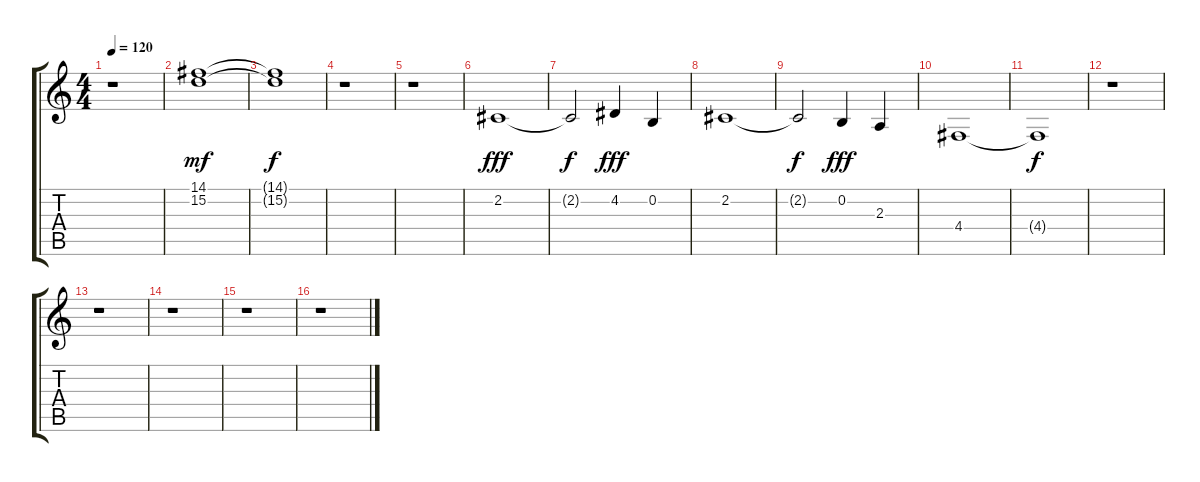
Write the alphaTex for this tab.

\track "" {instrument stringensemble2}
\staff {score tabs}
\tuning (E4 B3 G3 D3 A2 E2) {hide}
\ts (4 4)
\tempo 120
\clef g2
\ks c
r.1{dy f} |
(14.1 15.2).1{dy mf} |
(14.1{t} 15.2{t}).1{dy f} |
r.1 |
r.1 |
2.2.1{dy fff} |
2.2{t}.2{dy f} 4.2.4{dy fff} 0.2.4 |
2.2.1 |
2.2{t}.2{dy f} 0.2.4{dy fff} 2.3.4 |
4.4.1 |
4.4{t}.1{dy f} |
r.1 |
r.1 |
r.1 |
r.1 |
r.1
